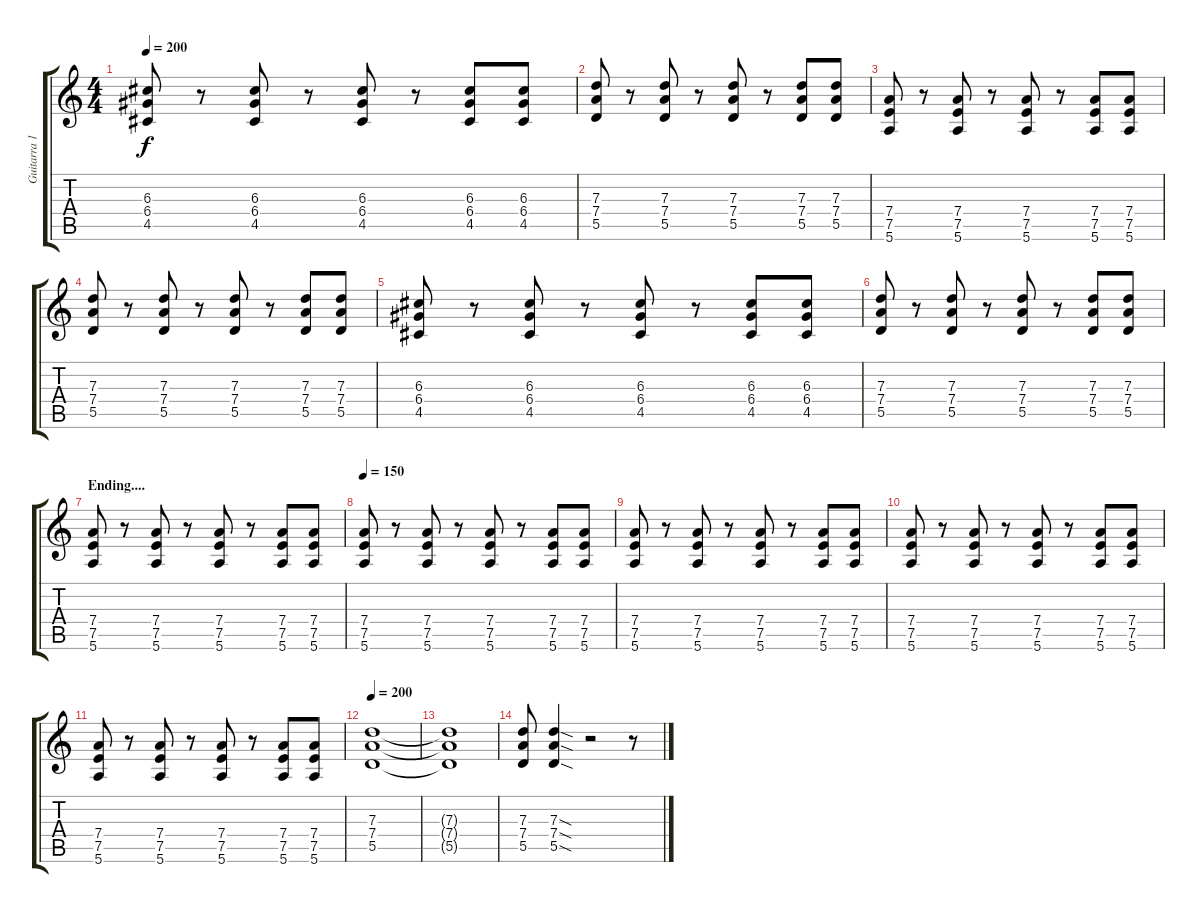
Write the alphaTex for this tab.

\track ("Guitarra 1 - Mathias" "Guitarra 1") {instrument distortionguitar}
\staff {score tabs}
\tuning (E4 B3 G3 D3 A2 E2) {hide}
\ts (4 4)
\tempo 200
\clef g2
\ks c
(6.3 6.4 4.5).8{dy f} r.8 (6.3 6.4 4.5).8 r.8 (6.3 6.4 4.5).8 r.8 (6.3 6.4 4.5).8 (6.3 6.4 4.5).8 |
(7.3 7.4 5.5).8 r.8 (7.3 7.4 5.5).8 r.8 (7.3 7.4 5.5).8 r.8 (7.3 7.4 5.5).8 (7.3 7.4 5.5).8 |
(7.4 7.5 5.6).8 r.8 (7.4 7.5 5.6).8 r.8 (7.4 7.5 5.6).8 r.8 (7.4 7.5 5.6).8 (7.4 7.5 5.6).8 |
(7.3 7.4 5.5).8 r.8 (7.3 7.4 5.5).8 r.8 (7.3 7.4 5.5).8 r.8 (7.3 7.4 5.5).8 (7.3 7.4 5.5).8 |
(6.3 6.4 4.5).8 r.8 (6.3 6.4 4.5).8 r.8 (6.3 6.4 4.5).8 r.8 (6.3 6.4 4.5).8 (6.3 6.4 4.5).8 |
(7.3 7.4 5.5).8 r.8 (7.3 7.4 5.5).8 r.8 (7.3 7.4 5.5).8 r.8 (7.3 7.4 5.5).8 (7.3 7.4 5.5).8 |
\section ("" "Ending....")
(7.4 7.5 5.6).8 r.8 (7.4 7.5 5.6).8 r.8 (7.4 7.5 5.6).8 r.8 (7.4 7.5 5.6).8 (7.4 7.5 5.6).8 |
\tempo 150
(7.4 7.5 5.6).8 r.8 (7.4 7.5 5.6).8 r.8 (7.4 7.5 5.6).8 r.8 (7.4 7.5 5.6).8 (7.4 7.5 5.6).8 |
(7.4 7.5 5.6).8 r.8 (7.4 7.5 5.6).8 r.8 (7.4 7.5 5.6).8 r.8 (7.4 7.5 5.6).8 (7.4 7.5 5.6).8 |
(7.4 7.5 5.6).8 r.8 (7.4 7.5 5.6).8 r.8 (7.4 7.5 5.6).8 r.8 (7.4 7.5 5.6).8 (7.4 7.5 5.6).8 |
(7.4 7.5 5.6).8 r.8 (7.4 7.5 5.6).8 r.8 (7.4 7.5 5.6).8 r.8 (7.4 7.5 5.6).8 (7.4 7.5 5.6).8 |
\tempo 200
(7.3 7.4 5.5).1 |
(7.3{t} 7.4{t} 5.5{t}).1 |
(7.3 7.4 5.5).8 (7.3{sod} 7.4{sod} 5.5{sod}).4 r.2 r.8
